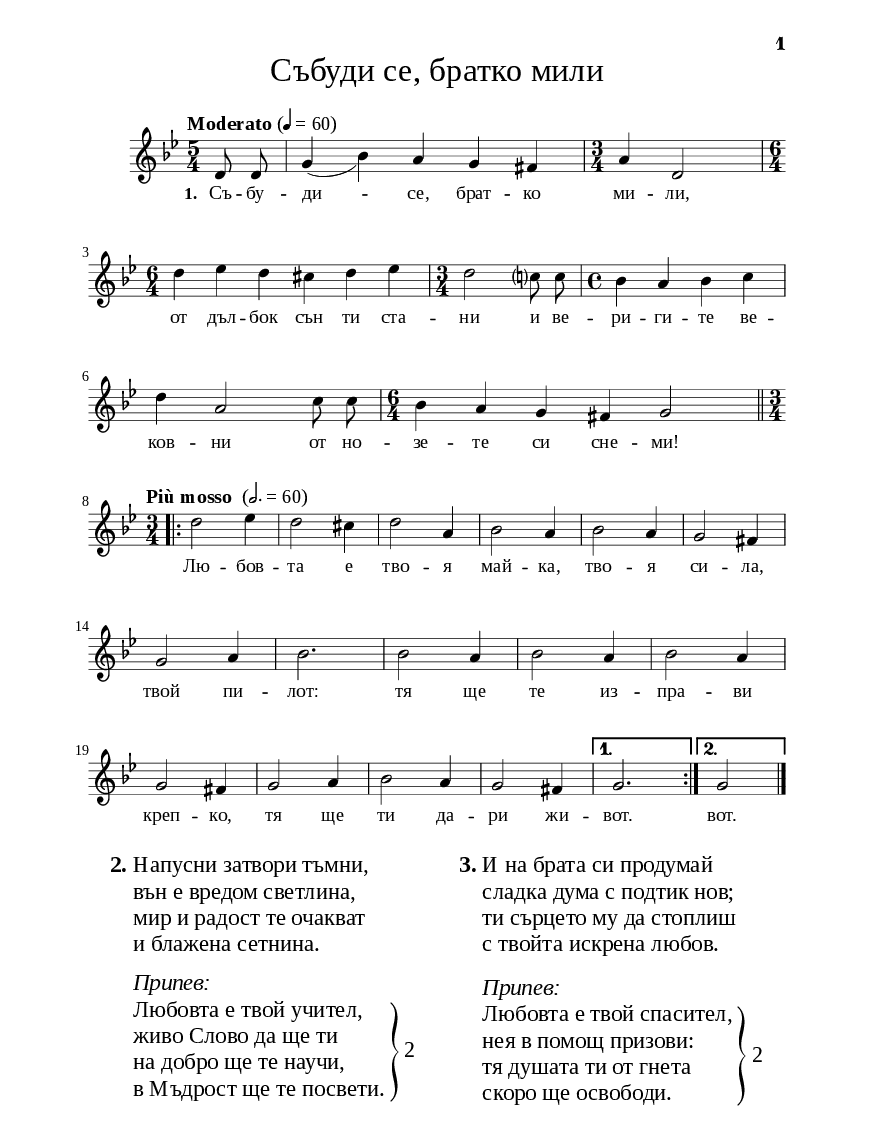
\version "2.24.4"

% include paper part and global functions
\include "include/globals.ily"

"rightBraces025" = \markup {
  \column {
    % repeat braces
    \translate #'(0 . -4.5 )
    \right-brace #48
  }
  \column {
    % repeat numbers
    \translate #'(0 . -5.2 )
    2
  }
}


\bookpart {
  \label #'ref025
  \tocItem \markup "Събуди се, братко мили"
  \include "include/bookpart-paper.ily"
  \score {
    \include "include/score-layout.ily"

    \new Voice \absolute {
      \clef treble
      \key g \minor
      \time 5/4
      \tempoFunc "Moderato" 4 "60"
      \autoBeamOff

      \partial 4
      d'8 d'8 | \slurDown g'4(bes'4) \slurNeutral a'4 g'4 fis'4 | \time 3/4 a'4 d'2 | \time 6/4 \break
      d''4 es''4 d''4 cis''4 d''4 es''4 | \time 3/4 d''2 c''?8 c''8 | \time 4/4 bes'4 a'4 bes'4 c''4 \break
      d''4 a'2 c''8 c''8 | \time 6/4 bes'4 a'4 g'4 fis'4 g'2 | \time 3/4 \break
      \repeat volta 2 {
        \bar ".|:-||"

        \tempoFunc "Più mosso " 2. "60"
        d''2 es''4 | d''2 cis''4| d''2  a'4 | bes'2 a'4 | bes'2 a'4 | g'2 fis'4 | \break
        g'2 a'4 | bes'2. | bes'2 a'4 | bes'2 a'4 | bes'2 a'4| \break
        g'2 fis'4 | g'2 a'4 | bes'2 a'4 | g'2 fis'4 |
      }
      \alternative {
        {
          g'2.|
        }   {
          g'2 \bar "|."
        }
      }

    }

    \addlyrics {
      \set stanza = "1. " Съ -- бу -- ди -- се, брат -- ко ми -- ли,
      от дъл -- бок сън ти ста -- ни и ве -- ри -- ги -- те ве --
      ков -- ни от но -- зе -- те си сне -- ми!
      Лю -- бов -- та е тво -- я май -- ка, тво -- я си -- ла,
      твой пи -- лот: тя ще те из -- пра -- ви
      креп -- ко, тя ще ти да -- ри жи -- вот. вот.
    }

    \header {
      title = \titleFunc #'ref_desc_3 "Събуди се, братко мили" "Săbudi se, bratko mili"
    }

    \midi{}

  } % score

  \markup \abs-fontsize #11 \override #`(baseline-skip . ,bgCoupletBaselineSkip) {
    \fill-line {
      \hspace #0.1
      \column {
        \line {
          \bold "2."
          \column {
            "Напусни затвори тъмни,"
            "вън е вредом светлина,"
            "мир и радост те очакват"
            "и блажена сетнина."
          }
        }
        \vspace #1
        \line{ \italic"    Припев:"}
        \line {
          "   "
          \column {
            "Любовта е твой учител,"
            "живо Слово да ще ти"
            "на добро ще те научи,"
            "в Мъдрост ще те посвети."
          }\"rightBraces025"
        }
      }
      \hspace #0.1
      % adds horizontal spacing between columns
      \column {
        \line {
          \bold "3."
          \column {
            "И на брата си продумай"
            "сладка дума с подтик нов;"
            "ти сърцето му да стоплиш"
            "с твойта искрена любов."
          }
        }
        % adds vertical spacing between verses
        \vspace #1
        \line{ \italic"    Припев:"}
        \line {
          "   "
          \column {
            "Любовта е твой спасител,"
            "нея в помощ призови:"
            "тя душата ти от гнета"
            "скоро ще освободи."
          } \"rightBraces025"
        }
      }\hspace #0.1
    }
  }


} % bookpart
